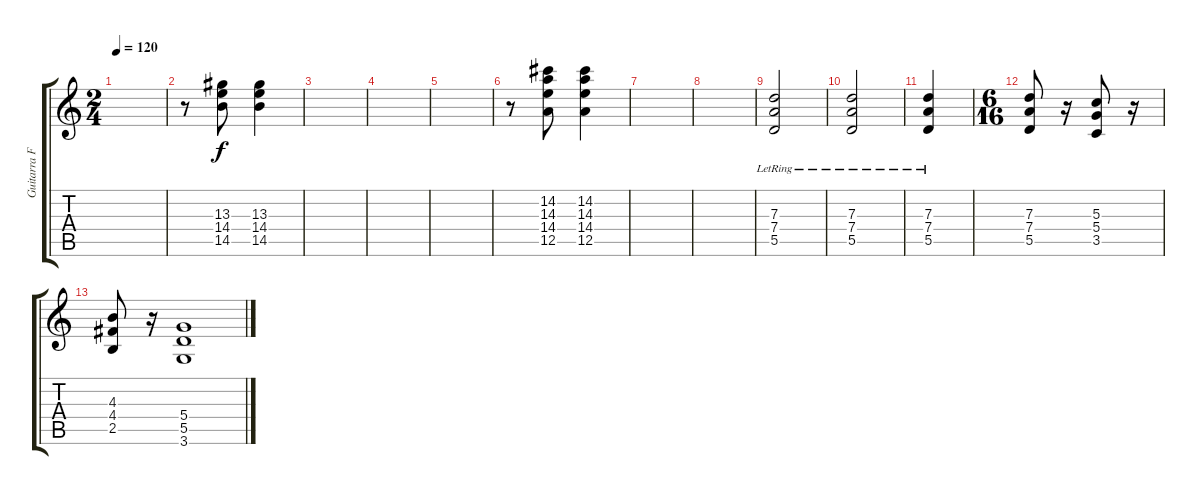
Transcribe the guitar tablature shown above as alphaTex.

\track ("Guitarra Fromer" "Guitarra F") {instrument distortionguitar}
\staff {score tabs}
\tuning (E4 B3 G3 D3 A2 E2) {hide}
\ts (2 4)
\tempo 120
\clef g2
\ks c
|
r.8 (13.3 14.4 14.5).8 (13.3 14.4 14.5).4 |
|
|
|
r.8 (14.2 14.3 14.4 12.5).8 (14.2 14.3 14.4 12.5).4 |
|
|
(7.3{lr} 7.4{lr} 5.5{lr}).2 |
(7.3{lr} 7.4{lr} 5.5{lr}).2 |
(7.3{lr} 7.4{lr} 5.5{lr}).4 |
\ts (6 16)
(7.3 7.4 5.5).8 r.16 (5.3 5.4 3.5).8 r.16 |
(4.3 4.4 2.5).8 r.16 (5.4 5.5 3.6).1
